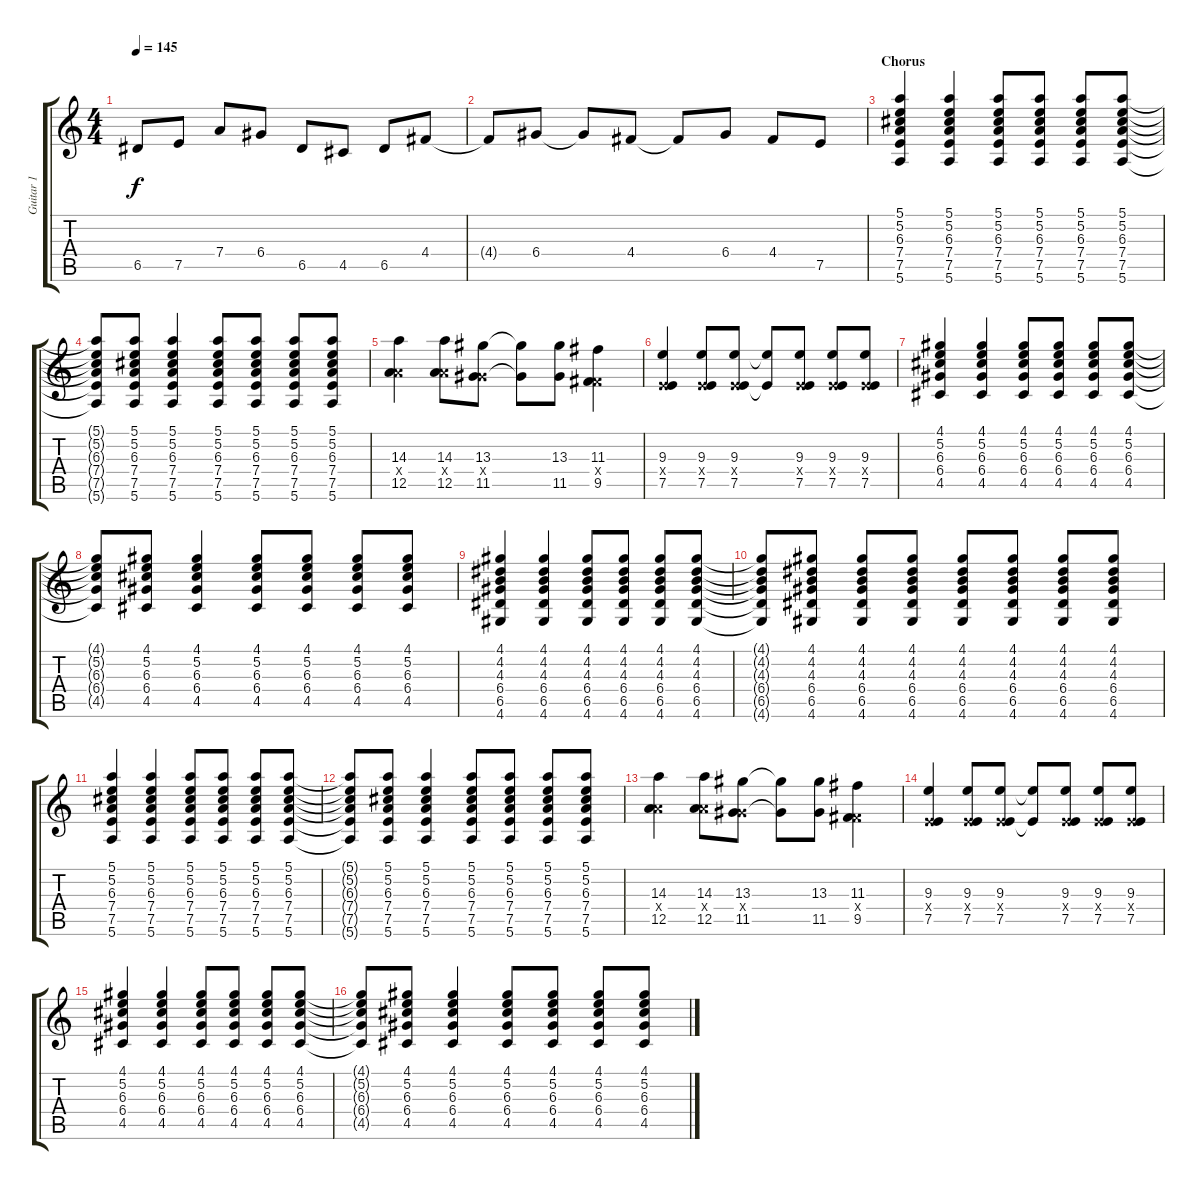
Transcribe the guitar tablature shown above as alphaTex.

\track ("Guitar 1" "Guitar 1") {instrument overdrivenguitar}
\staff {score tabs}
\tuning (E4 B3 G3 D3 A2 E2) {hide}
\ts (4 4)
\tempo 145
\clef g2
\ks c
6.5.8{dy f} 7.5.8 7.4.8 6.4.8 6.5.8 4.5.8 6.5.8 4.4.8 |
4.4{t}.8 6.4.8 6.4{t}.8 4.4.8 4.4{t}.8 6.4.8 4.4.8 7.5.8 |
\section ("" "Chorus")
(5.1 5.2 6.3 7.4 7.5 5.6).4 (5.1 5.2 6.3 7.4 7.5 5.6).4 (5.1 5.2 6.3 7.4 7.5 5.6).8 (5.1 5.2 6.3 7.4 7.5 5.6).8 (5.1 5.2 6.3 7.4 7.5 5.6).8 (5.1 5.2 6.3 7.4 7.5 5.6).8 |
(5.1{t} 5.2{t} 6.3{t} 7.4{t} 7.5{t} 5.6{t}).8 (5.1 5.2 6.3 7.4 7.5 5.6).8 (5.1 5.2 6.3 7.4 7.5 5.6).4 (5.1 5.2 6.3 7.4 7.5 5.6).8 (5.1 5.2 6.3 7.4 7.5 5.6).8 (5.1 5.2 6.3 7.4 7.5 5.6).8 (5.1 5.2 6.3 7.4 7.5 5.6).8 |
(14.3 7.4{x} 12.5).4 (14.3 7.4{x} 12.5).8 (13.3 6.4{x} 11.5).8 (13.3{t} 11.5{t}).8 (13.3 11.5).8 (11.3 4.4{x} 9.5).4 |
(9.3 2.4{x} 7.5).4 (9.3 2.4{x} 7.5).8 (9.3 2.4{x} 7.5).8 (9.3{t} 7.5{t}).8 (9.3 2.4{x} 7.5).8 (9.3 2.4{x} 7.5).8 (9.3 2.4{x} 7.5).8 |
(4.1 5.2 6.3 6.4 4.5).4 (4.1 5.2 6.3 6.4 4.5).4 (4.1 5.2 6.3 6.4 4.5).8 (4.1 5.2 6.3 6.4 4.5).8 (4.1 5.2 6.3 6.4 4.5).8 (4.1 5.2 6.3 6.4 4.5).8 |
(4.1{t} 5.2{t} 6.3{t} 6.4{t} 4.5{t}).8 (4.1 5.2 6.3 6.4 4.5).8 (4.1 5.2 6.3 6.4 4.5).4 (4.1 5.2 6.3 6.4 4.5).8 (4.1 5.2 6.3 6.4 4.5).8 (4.1 5.2 6.3 6.4 4.5).8 (4.1 5.2 6.3 6.4 4.5).8 |
(4.1 4.2 4.3 6.4 6.5 4.6).4 (4.1 4.2 4.3 6.4 6.5 4.6).4 (4.1 4.2 4.3 6.4 6.5 4.6).8 (4.1 4.2 4.3 6.4 6.5 4.6).8 (4.1 4.2 4.3 6.4 6.5 4.6).8 (4.1 4.2 4.3 6.4 6.5 4.6).8 |
(4.1{t} 4.2{t} 4.3{t} 6.4{t} 6.5{t} 4.6{t}).8 (4.1 4.2 4.3 6.4 6.5 4.6).8 (4.1 4.2 4.3 6.4 6.5 4.6).8 (4.1 4.2 4.3 6.4 6.5 4.6).8 (4.1 4.2 4.3 6.4 6.5 4.6).8 (4.1 4.2 4.3 6.4 6.5 4.6).8 (4.1 4.2 4.3 6.4 6.5 4.6).8 (4.1 4.2 4.3 6.4 6.5 4.6).8 |
(5.1 5.2 6.3 7.4 7.5 5.6).4 (5.1 5.2 6.3 7.4 7.5 5.6).4 (5.1 5.2 6.3 7.4 7.5 5.6).8 (5.1 5.2 6.3 7.4 7.5 5.6).8 (5.1 5.2 6.3 7.4 7.5 5.6).8 (5.1 5.2 6.3 7.4 7.5 5.6).8 |
(5.1{t} 5.2{t} 6.3{t} 7.4{t} 7.5{t} 5.6{t}).8 (5.1 5.2 6.3 7.4 7.5 5.6).8 (5.1 5.2 6.3 7.4 7.5 5.6).4 (5.1 5.2 6.3 7.4 7.5 5.6).8 (5.1 5.2 6.3 7.4 7.5 5.6).8 (5.1 5.2 6.3 7.4 7.5 5.6).8 (5.1 5.2 6.3 7.4 7.5 5.6).8 |
(14.3 7.4{x} 12.5).4 (14.3 7.4{x} 12.5).8 (13.3 6.4{x} 11.5).8 (13.3{t} 11.5{t}).8 (13.3 11.5).8 (11.3 4.4{x} 9.5).4 |
(9.3 2.4{x} 7.5).4 (9.3 2.4{x} 7.5).8 (9.3 2.4{x} 7.5).8 (9.3{t} 7.5{t}).8 (9.3 2.4{x} 7.5).8 (9.3 2.4{x} 7.5).8 (9.3 2.4{x} 7.5).8 |
(4.1 5.2 6.3 6.4 4.5).4 (4.1 5.2 6.3 6.4 4.5).4 (4.1 5.2 6.3 6.4 4.5).8 (4.1 5.2 6.3 6.4 4.5).8 (4.1 5.2 6.3 6.4 4.5).8 (4.1 5.2 6.3 6.4 4.5).8 |
(4.1{t} 5.2{t} 6.3{t} 6.4{t} 4.5{t}).8 (4.1 5.2 6.3 6.4 4.5).8 (4.1 5.2 6.3 6.4 4.5).4 (4.1 5.2 6.3 6.4 4.5).8 (4.1 5.2 6.3 6.4 4.5).8 (4.1 5.2 6.3 6.4 4.5).8 (4.1 5.2 6.3 6.4 4.5).8
